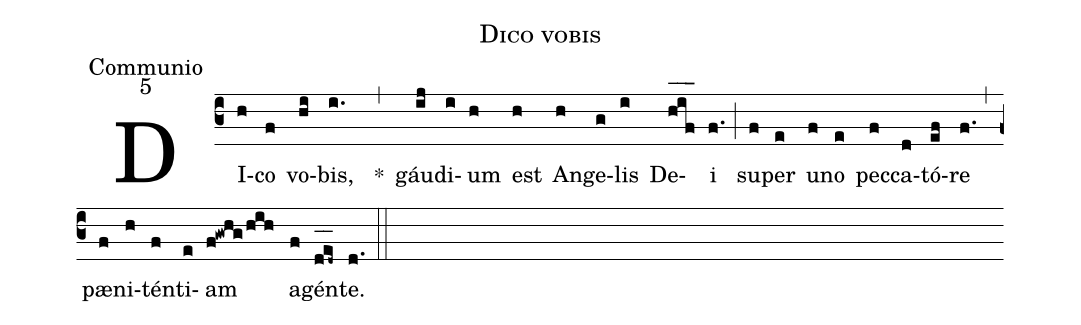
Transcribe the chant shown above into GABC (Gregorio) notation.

name:Dico vobis;
office-part:Communio;
mode:5;
%%
(c3) DI(h)co(f) vo(hi)bis,(i.) <clear>*(,) gáu(ij)di(i)um(h) est(h) An(h)ge(g)lis(i) De(h_[oh:h]i_[oh:h]f_[oh:h])i(f.) (;) su(f)per(e) u(f)no(e) pec(f)ca(d)tó(ef)re(f.) (,) pæ(f)ni(h)tén(f)ti(e)am(f!gwhg/hih) a(f)gén(d_[oh:h]e_[oh:h]d~)te.(d.) (::)
